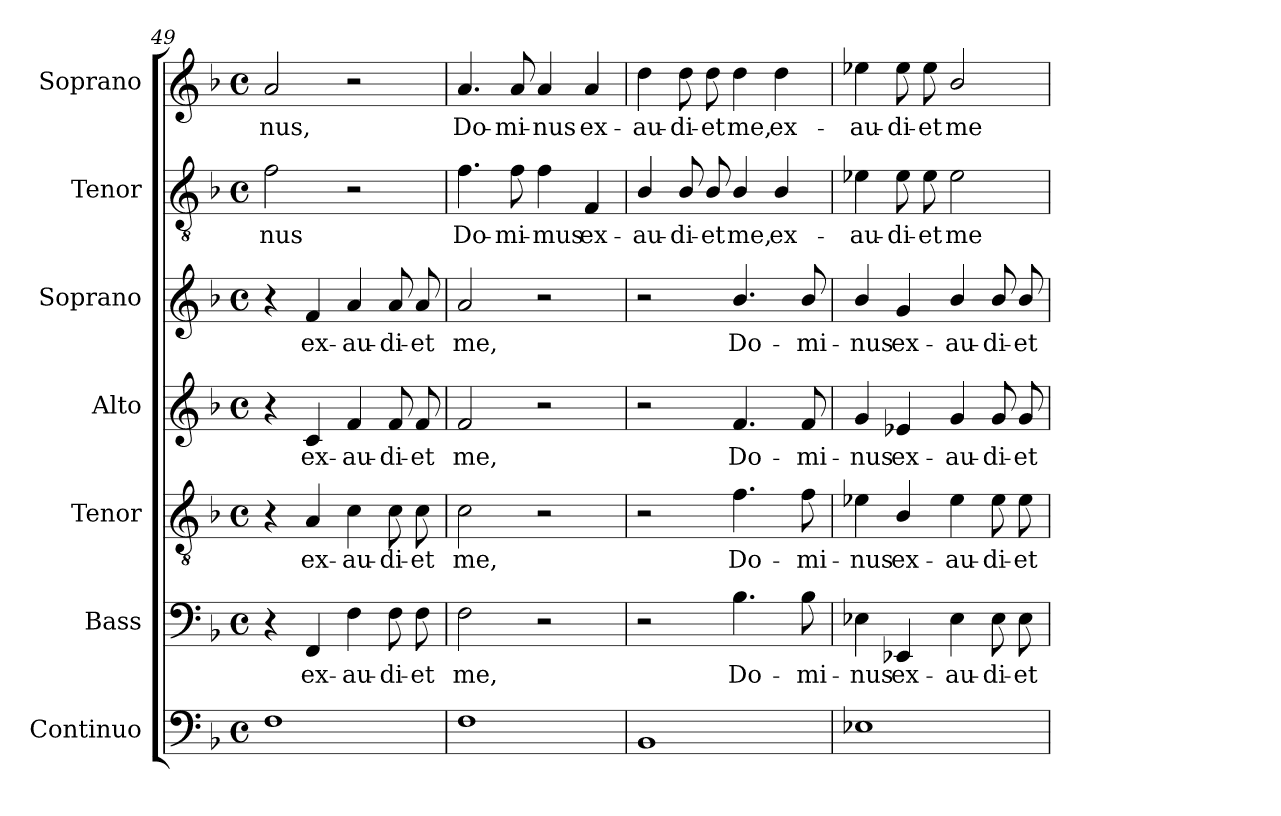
**kern	**kern	**text	**kern	**text	**kern	**text	**kern	**text	**kern	**text	**kern	**text
*part7	*part6	*part6	*part5	*part5	*part4	*part4	*part3	*part3	*part2	*part2	*part1	*part1
*staff7	*staff6	*staff6	*staff5	*staff5	*staff4	*staff4	*staff3	*staff3	*staff2	*staff2	*staff1	*staff1
*I"Continuo	*I"Bass	*	*I"Tenor	*	*I"Alto	*	*I"Soprano	*	*I"Tenor	*	*I"Soprano	*
*I'Cont.	*I'B.	*	*I'T.	*	*I'A.	*	*I'S.	*	*I'T.	*	*I'S.	*
*clefF4	*clefF4	*	*clefGv2	*	*clefG2	*	*clefG2	*	*clefGv2	*	*clefG2	*
*	*	*	*ITrd7c12	*	*	*	*	*	*ITrd7c12	*	*	*
*k[b-]	*k[b-]	*	*k[b-]	*	*k[b-]	*	*k[b-]	*	*k[b-]	*	*k[b-]	*
*F:	*F:	*	*F:	*	*F:	*	*F:	*	*F:	*	*F:	*
*M4/4	*M4/4	*	*M4/4	*	*M4/4	*	*M4/4	*	*M4/4	*	*M4/4	*
*met(c)	*met(c)	*	*met(c)	*	*met(c)	*	*met(c)	*	*met(c)	*	*met(c)	*
=49	=49	=49	=49	=49	=49	=49	=49	=49	=49	=49	=49	=49
!	!	!	!	!	!	!	!	!	!	!LO:LY:b:color=#000000	!	!
!	!	!	!	!	!	!	!	!	!	!	!	!LO:LY:b:color=#000000
1Fi	4r	.	4r	.	4r	.	4r	.	2Fi\	-nus	2ai/	-nus,
!	!	!LO:LY:b:color=#000000	!	!	!	!	!	!	!	!	!	!
!	!	!	!	!LO:LY:b:color=#000000	!	!	!	!	!	!	!	!
!	!	!	!	!	!	!LO:LY:b:color=#000000	!	!	!	!	!	!
!	!	!	!	!	!	!	!	!LO:LY:b:color=#000000	!	!	!	!
.	4FFi/	ex-	4AAi/	ex-	4ci/	ex-	4fi/	ex-	.	.	.	.
!	!	!LO:LY:b:color=#000000	!	!	!	!	!	!	!	!	!	!
!	!	!	!	!LO:LY:b:color=#000000	!	!	!	!	!	!	!	!
!	!	!	!	!	!	!LO:LY:b:color=#000000	!	!	!	!	!	!
!	!	!	!	!	!	!	!	!LO:LY:b:color=#000000	!	!	!	!
.	4Fi\	-au-	4Ci\	-au-	4fi/	-au-	4ai/	-au-	2r	.	2r	.
!	!	!LO:LY:b:color=#000000	!	!	!	!	!	!	!	!	!	!
!	!	!	!	!LO:LY:b:color=#000000	!	!	!	!	!	!	!	!
!	!	!	!	!	!	!LO:LY:b:color=#000000	!	!	!	!	!	!
!	!	!	!	!	!	!	!	!LO:LY:b:color=#000000	!	!	!	!
.	8Fi\	-di-	8Ci\	-di-	8fi/	-di-	8ai/	-di-	.	.	.	.
!	!	!LO:LY:b:color=#000000	!	!	!	!	!	!	!	!	!	!
!	!	!	!	!LO:LY:b:color=#000000	!	!	!	!	!	!	!	!
!	!	!	!	!	!	!LO:LY:b:color=#000000	!	!	!	!	!	!
!	!	!	!	!	!	!	!	!LO:LY:b:color=#000000	!	!	!	!
.	8Fi\	-et	8Ci\	-et	8fi/	-et	8ai/	-et	.	.	.	.
=50	=50	=50	=50	=50	=50	=50	=50	=50	=50	=50	=50	=50
!	!	!LO:LY:b:color=#000000	!	!	!	!	!	!	!	!	!	!
!	!	!	!	!LO:LY:b:color=#000000	!	!	!	!	!	!	!	!
!	!	!	!	!	!	!LO:LY:b:color=#000000	!	!	!	!	!	!
!	!	!	!	!	!	!	!	!LO:LY:b:color=#000000	!	!	!	!
!	!	!	!	!	!	!	!	!	!	!LO:LY:b:color=#000000	!	!
!	!	!	!	!	!	!	!	!	!	!	!	!LO:LY:b:color=#000000
1Fi	2Fi\	me,	2Ci\	me,	2fi/	me,	2ai/	me,	4.Fi\	Do-	4.ai/	Do-
!	!	!	!	!	!	!	!	!	!	!LO:LY:b:color=#000000	!	!
!	!	!	!	!	!	!	!	!	!	!	!	!LO:LY:b:color=#000000
.	.	.	.	.	.	.	.	.	8Fi\	-mi-	8ai/	-mi-
!	!	!	!	!	!	!	!	!	!	!LO:LY:b:color=#000000	!	!
!	!	!	!	!	!	!	!	!	!	!	!	!LO:LY:b:color=#000000
.	2r	.	2r	.	2r	.	2r	.	4Fi\	-mus	4ai/	-nus
!	!	!	!	!	!	!	!	!	!	!LO:LY:b:color=#000000	!	!
!	!	!	!	!	!	!	!	!	!	!	!	!LO:LY:b:color=#000000
.	.	.	.	.	.	.	.	.	4FFi/	ex-	4ai/	ex-
=51	=51	=51	=51	=51	=51	=51	=51	=51	=51	=51	=51	=51
!	!	!	!	!	!	!	!	!	!	!LO:LY:b:color=#000000	!	!
!	!	!	!	!	!	!	!	!	!	!	!	!LO:LY:b:color=#000000
1BB-i	2r	.	2r	.	2r	.	2r	.	4BB-i/	-au-	4ddi\	-au-
!	!	!	!	!	!	!	!	!	!	!LO:LY:b:color=#000000	!	!
!	!	!	!	!	!	!	!	!	!	!	!	!LO:LY:b:color=#000000
.	.	.	.	.	.	.	.	.	8BB-i/	-di-	8ddi\	-di-
!	!	!	!	!	!	!	!	!	!	!LO:LY:b:color=#000000	!	!
!	!	!	!	!	!	!	!	!	!	!	!	!LO:LY:b:color=#000000
.	.	.	.	.	.	.	.	.	8BB-i/	-et	8ddi\	-et
!	!	!LO:LY:b:color=#000000	!	!	!	!	!	!	!	!	!	!
!	!	!	!	!LO:LY:b:color=#000000	!	!	!	!	!	!	!	!
!	!	!	!	!	!	!LO:LY:b:color=#000000	!	!	!	!	!	!
!	!	!	!	!	!	!	!	!LO:LY:b:color=#000000	!	!	!	!
!	!	!	!	!	!	!	!	!	!	!LO:LY:b:color=#000000	!	!
!	!	!	!	!	!	!	!	!	!	!	!	!LO:LY:b:color=#000000
.	4.B-i\	Do-	4.Fi\	Do-	4.fi/	Do-	4.b-i/	Do-	4BB-i/	me,	4ddi\	me,
!	!	!	!	!	!	!	!	!	!	!LO:LY:b:color=#000000	!	!
!	!	!	!	!	!	!	!	!	!	!	!	!LO:LY:b:color=#000000
.	.	.	.	.	.	.	.	.	4BB-i/	ex-	4ddi\	ex-
!	!	!LO:LY:b:color=#000000	!	!	!	!	!	!	!	!	!	!
!	!	!	!	!LO:LY:b:color=#000000	!	!	!	!	!	!	!	!
!	!	!	!	!	!	!LO:LY:b:color=#000000	!	!	!	!	!	!
!	!	!	!	!	!	!	!	!LO:LY:b:color=#000000	!	!	!	!
.	8B-i\	-mi-	8Fi\	-mi-	8fi/	-mi-	8b-i/	-mi-	.	.	.	.
=52	=52	=52	=52	=52	=52	=52	=52	=52	=52	=52	=52	=52
!	!	!LO:LY:b:color=#000000	!	!	!	!	!	!	!	!	!	!
!	!	!	!	!LO:LY:b:color=#000000	!	!	!	!	!	!	!	!
!	!	!	!	!	!	!LO:LY:b:color=#000000	!	!	!	!	!	!
!	!	!	!	!	!	!	!	!LO:LY:b:color=#000000	!	!	!	!
!	!	!	!	!	!	!	!	!	!	!LO:LY:b:color=#000000	!	!
!	!	!	!	!	!	!	!	!	!	!	!	!LO:LY:b:color=#000000
1E-Xi	4E-Xi\	-nus	4E-Xi\	-nus	4gi/	-nus	4b-i/	-nus	4E-Xi\	-au-	4ee-Xi\	-au-
!	!	!LO:LY:b:color=#000000	!	!	!	!	!	!	!	!	!	!
!	!	!	!	!LO:LY:b:color=#000000	!	!	!	!	!	!	!	!
!	!	!	!	!	!	!LO:LY:b:color=#000000	!	!	!	!	!	!
!	!	!	!	!	!	!	!	!LO:LY:b:color=#000000	!	!	!	!
!	!	!	!	!	!	!	!	!	!	!LO:LY:b:color=#000000	!	!
!	!	!	!	!	!	!	!	!	!	!	!	!LO:LY:b:color=#000000
.	4EE-Xi/	ex-	4BB-i/	ex-	4e-Xi/	ex-	4gi/	ex-	8E-i\	-di-	8ee-i\	-di-
!	!	!	!	!	!	!	!	!	!	!LO:LY:b:color=#000000	!	!
!	!	!	!	!	!	!	!	!	!	!	!	!LO:LY:b:color=#000000
.	.	.	.	.	.	.	.	.	8E-i\	-et	8ee-i\	-et
!	!	!LO:LY:b:color=#000000	!	!	!	!	!	!	!	!	!	!
!	!	!	!	!LO:LY:b:color=#000000	!	!	!	!	!	!	!	!
!	!	!	!	!	!	!LO:LY:b:color=#000000	!	!	!	!	!	!
!	!	!	!	!	!	!	!	!LO:LY:b:color=#000000	!	!	!	!
!	!	!	!	!	!	!	!	!	!	!LO:LY:b:color=#000000	!	!
!	!	!	!	!	!	!	!	!	!	!	!	!LO:LY:b:color=#000000
.	4E-i\	-au-	4E-i\	-au-	4gi/	-au-	4b-i/	-au-	2E-i\	me	2b-i/	me
!	!	!LO:LY:b:color=#000000	!	!	!	!	!	!	!	!	!	!
!	!	!	!	!LO:LY:b:color=#000000	!	!	!	!	!	!	!	!
!	!	!	!	!	!	!LO:LY:b:color=#000000	!	!	!	!	!	!
!	!	!	!	!	!	!	!	!LO:LY:b:color=#000000	!	!	!	!
.	8E-i\	-di-	8E-i\	-di-	8gi/	-di-	8b-i/	-di-	.	.	.	.
!	!	!LO:LY:b:color=#000000	!	!	!	!	!	!	!	!	!	!
!	!	!	!	!LO:LY:b:color=#000000	!	!	!	!	!	!	!	!
!	!	!	!	!	!	!LO:LY:b:color=#000000	!	!	!	!	!	!
!	!	!	!	!	!	!	!	!LO:LY:b:color=#000000	!	!	!	!
.	8E-i\	-et	8E-i\	-et	8gi/	-et	8b-i/	-et	.	.	.	.
=	=	=	=	=	=	=	=	=	=	=	=	=
*-	*-	*-	*-	*-	*-	*-	*-	*-	*-	*-	*-	*-
